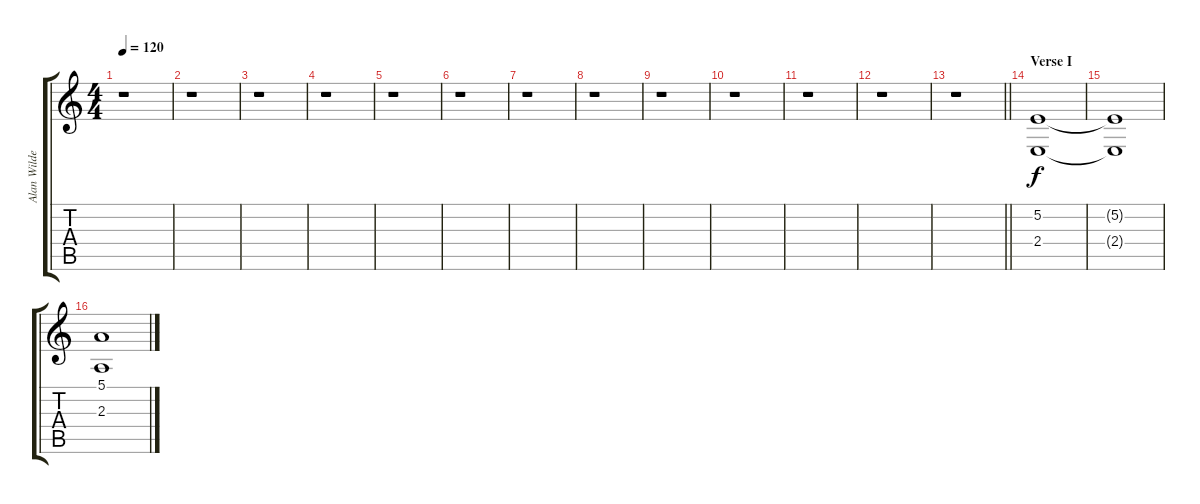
\track ("Alan Wilder - Strings" "Alan Wilde") {instrument synthstrings1}
\staff {score tabs}
\tuning (E4 B3 G3 D3 A2 E2) {hide}
\ts (4 4)
\tempo 120
\clef g2
\ks c
r.1{dy f} |
r.1 |
r.1 |
r.1 |
r.1 |
r.1 |
r.1 |
r.1 |
r.1 |
r.1 |
r.1 |
r.1 |
\barLineRight lightlight
r.1 |
\section ("" "Verse I")
(5.2 2.4).1 |
(5.2{t} 2.4{t}).1 |
(5.1 2.3).1
